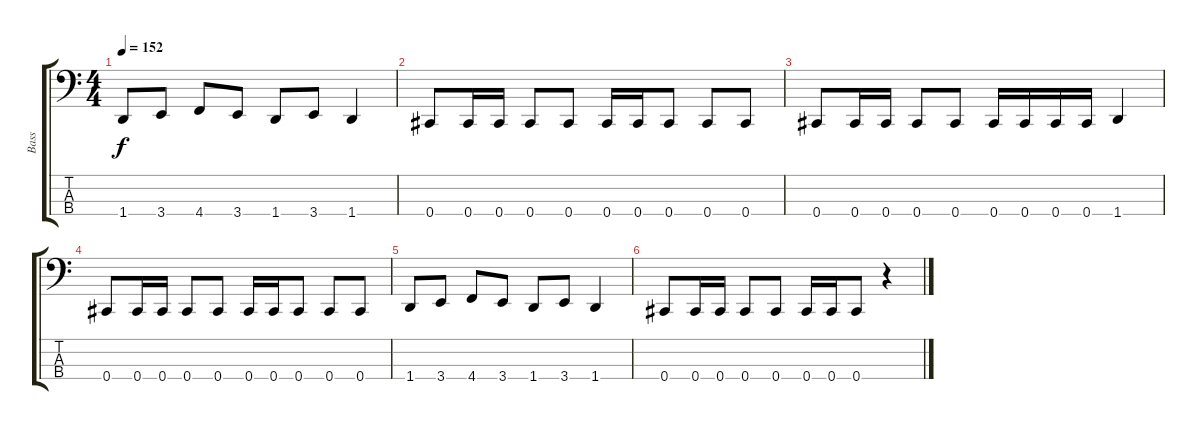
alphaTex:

\track ("Bass" "Bass") {instrument electricbasspick}
\staff {score tabs}
\tuning (E2 B1 Gb1 Db1) {hide}
\ts (4 4)
\tempo 152
\clef f4
\ks c
1.4.8{dy f} 3.4.8 4.4.8 3.4.8 1.4.8 3.4.8 1.4.4 |
0.4.8 0.4.16 0.4.16 0.4.8 0.4.8 0.4.16 0.4.16 0.4.8 0.4.8 0.4.8 |
0.4.8 0.4.16 0.4.16 0.4.8 0.4.8 0.4.16 0.4.16 0.4.16 0.4.16 1.4.4 |
0.4.8 0.4.16 0.4.16 0.4.8 0.4.8 0.4.16 0.4.16 0.4.8 0.4.8 0.4.8 |
1.4.8 3.4.8 4.4.8 3.4.8 1.4.8 3.4.8 1.4.4 |
0.4.8 0.4.16 0.4.16 0.4.8 0.4.8 0.4.16 0.4.16 0.4.8 r.4
